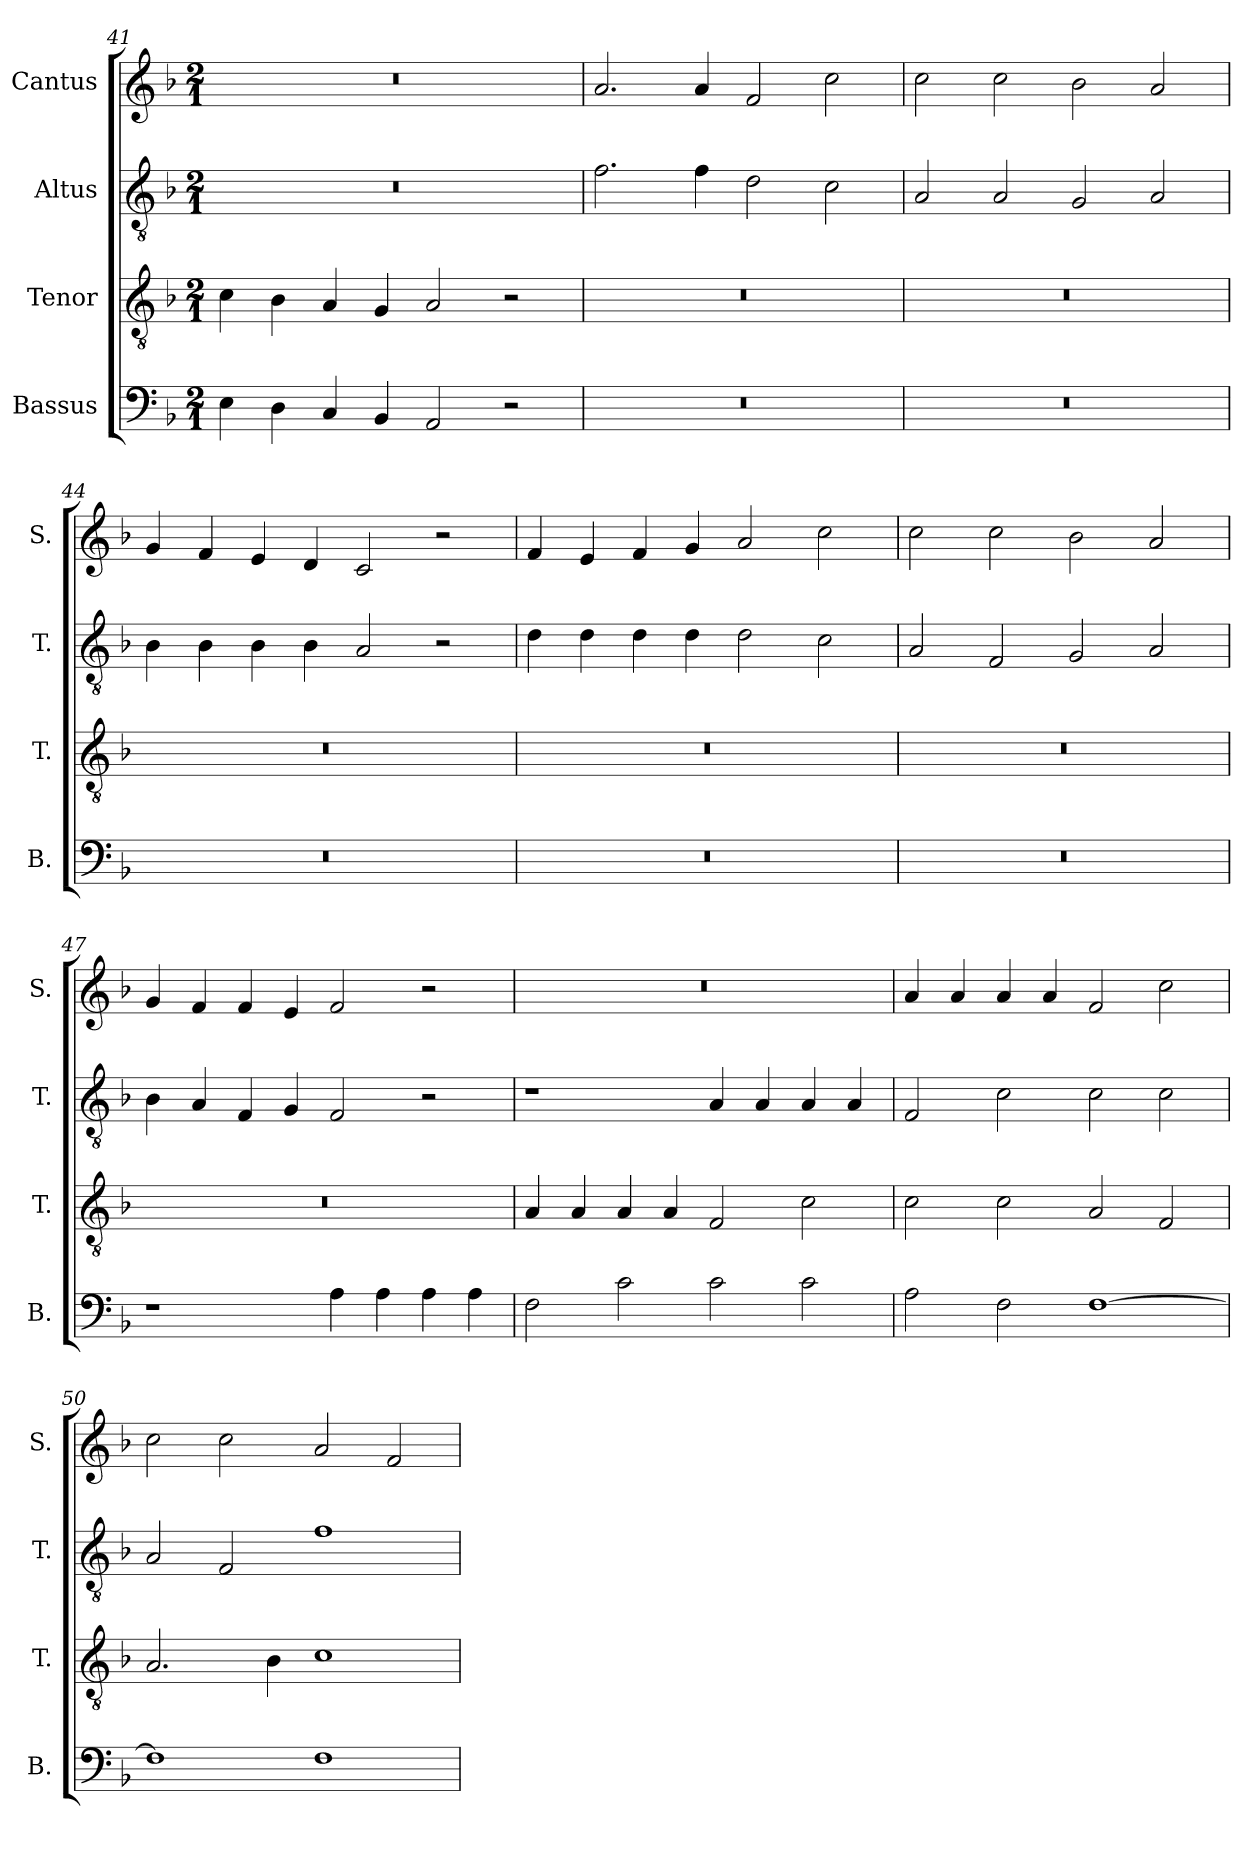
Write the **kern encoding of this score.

**kern	**kern	**kern	**kern
*part4	*part3	*part2	*part1
*staff4	*staff3	*staff2	*staff1
*I"Bassus	*I"Tenor	*I"Altus	*I"Cantus
*I'B.	*I'T.	*I'T.	*I'S.
*clefF4	*clefGv2	*clefGv2	*clefG2
*	*ITrd7c12	*ITrd7c12	*
*k[b-]	*k[b-]	*k[b-]	*k[b-]
*F:	*F:	*F:	*F:
*M2/1	*M2/1	*M2/1	*M2/1
=41	=41	=41	=41
!	!	!LO:N:vis=1	!LO:N:vis=1
4Ei\	4Ci\	0r	0r
4Di\	4BB-i\	.	.
4Ci/	4AAi/	.	.
4BB-i/	4GGi/	.	.
2AAi/	2AAi/	.	.
2r	2r	.	.
=42	=42	=42	=42
!LO:N:vis=1	!LO:N:vis=1	!	!
0r	0r	2.Fi\	2.ai/
.	.	4Fi\	4ai/
.	.	2Di\	2fi/
.	.	2Ci\	2cci\
=43	=43	=43	=43
!LO:N:vis=1	!LO:N:vis=1	!	!
0r	0r	2AAi/	2cci\
.	.	2AAi/	2cci\
.	.	2GGi/	2b-i\
.	.	2AAi/	2ai/
=44	=44	=44	=44
!LO:N:vis=1	!LO:N:vis=1	!	!
0r	0r	4BB-i\	4gi/
.	.	4BB-i\	4fi/
.	.	4BB-i\	4ei/
.	.	4BB-i\	4di/
.	.	2AAi/	2ci/
.	.	2r	2r
!!LO:LB:g=z
=45	=45	=45	=45
!LO:N:vis=1	!LO:N:vis=1	!	!
0r	0r	4Di\	4fi/
.	.	4Di\	4ei/
.	.	4Di\	4fi/
.	.	4Di\	4gi/
.	.	2Di\	2ai/
.	.	2Ci\	2cci\
=46	=46	=46	=46
!LO:N:vis=1	!LO:N:vis=1	!	!
0r	0r	2AAi/	2cci\
.	.	2FFi/	2cci\
.	.	2GGi/	2b-i\
.	.	2AAi/	2ai/
=47	=47	=47	=47
!	!LO:N:vis=1	!	!
1r	0r	4BB-i\	4gi/
.	.	4AAi/	4fi/
.	.	4FFi/	4fi/
.	.	4GGi/	4ei/
4Ai\	.	2FFi/	2fi/
4Ai\	.	.	.
4Ai\	.	2r	2r
4Ai\	.	.	.
=48	=48	=48	=48
!	!	!	!LO:N:vis=1
2Fi\	4AAi/	1r	0r
.	4AAi/	.	.
2ci\	4AAi/	.	.
.	4AAi/	.	.
2ci\	2FFi/	4AAi/	.
.	.	4AAi/	.
2ci\	2Ci\	4AAi/	.
.	.	4AAi/	.
=49	=49	=49	=49
2Ai\	2Ci\	2FFi/	4ai/
.	.	.	4ai/
2Fi\	2Ci\	2Ci\	4ai/
.	.	.	4ai/
[>1Fi	2AAi/	2Ci\	2fi/
.	2FFi/	2Ci\	2cci\
!!LO:LB:g=z
=50	=50	=50	=50
1Fi]	2.AAi/	2AAi/	2cci\
.	.	2FFi/	2cci\
.	4BB-i\	.	.
1Fi	1Ci	1Fi	2ai/
.	.	.	2fi/
=	=	=	=
*-	*-	*-	*-
